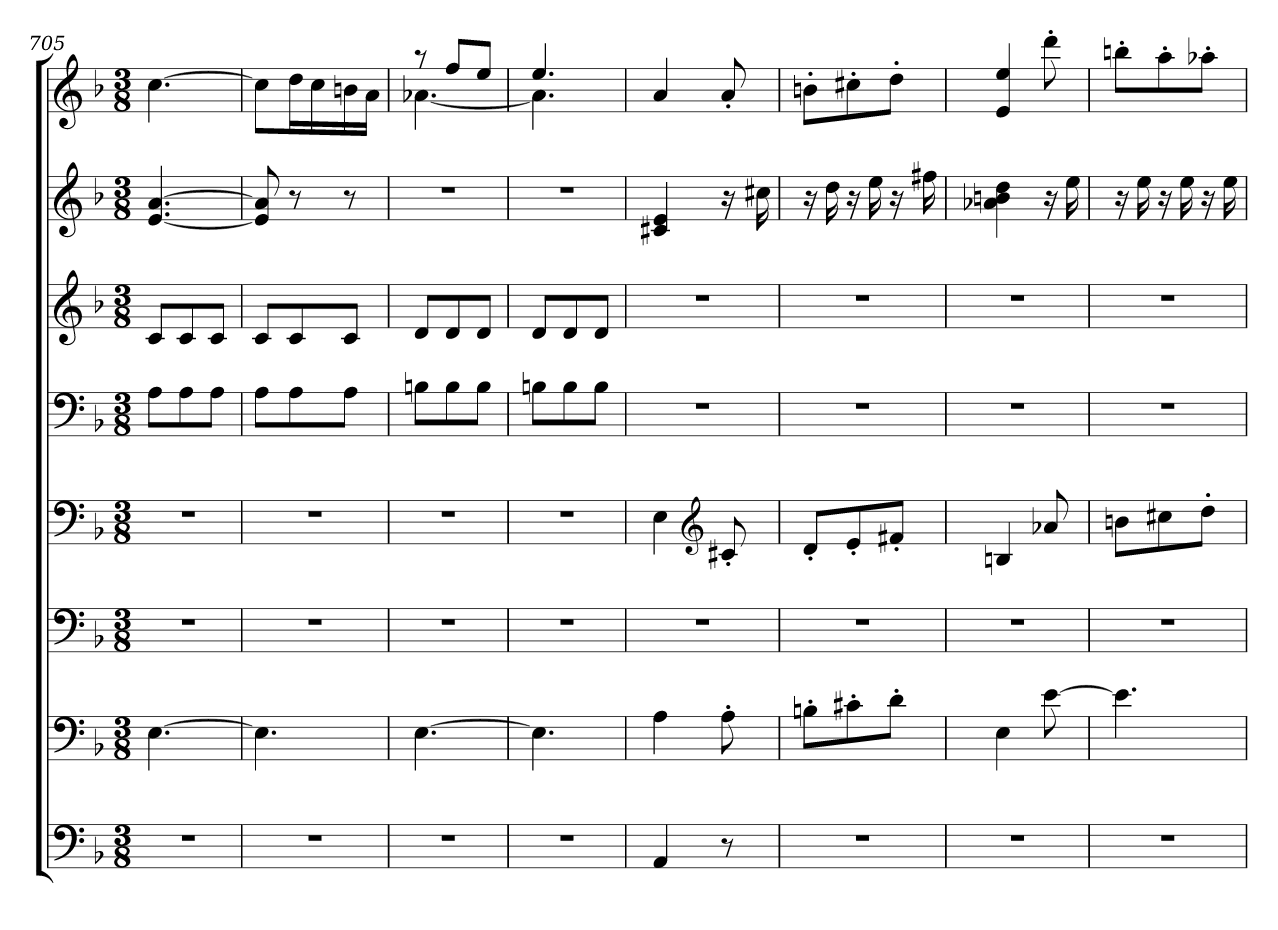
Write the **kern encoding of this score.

**kern	**kern	**kern	**kern	**kern	**kern	**kern	**kern
*part5	*part5	*part4	*part4	*part3	*part3	*part2	*part1
*staff8	*staff7	*staff6	*staff5	*staff4	*staff3	*staff2	*staff1
*clefF4	*clefF4	*clefF4	*clefF4	*clefF4	*clefG2	*clefG2	*clefG2
*k[b-]	*k[b-]	*k[b-]	*k[b-]	*k[b-]	*k[b-]	*k[b-]	*k[b-]
*M3/8	*M3/8	*M3/8	*M3/8	*M3/8	*M3/8	*M3/8	*M3/8
*MM154	*MM154	*MM154	*MM154	*MM154	*MM154	*MM154	*MM154
=705	=705	=705	=705	=705	=705	=705	=705
4.r	[4.E\	4.r	4.r	8A\L	8c/L	[4.e/ [4.a/	[4.cc\
.	.	.	.	8A\	8c/	.	.
.	.	.	.	8A\J	8c/J	.	.
=706	=706	=706	=706	=706	=706	=706	=706
4.r	4.E\]	4.r	4.r	8A\L	8c/L	8e/] 8a/]	8cc\L]
.	.	.	.	8A\	8c/	8r	16dd\L
.	.	.	.	.	.	.	16cc\
.	.	.	.	8A\J	8c/J	8r	16bn\
.	.	.	.	.	.	.	16a\JJ
!!LO:PB:g=z
=707	=707	=707	=707	=707	=707	=707	=707
*	*	*	*	*	*	*	*^
4.r	[4.E\	4.r	4.r	8Bn\L	8d/L	4.r	8r	[4.a-X\
.	.	.	.	8B\	8d/	.	8ff/L	.
.	.	.	.	8B\J	8d/J	.	8ee/J	.
=708	=708	=708	=708	=708	=708	=708	=708	=708
4.r	4.E\]	4.r	4.r	8Bn\L	8d/L	4.r	4.ee/	4.a-\]
.	.	.	.	8B\	8d/	.	.	.
.	.	.	.	8B\J	8d/J	.	.	.
*	*	*	*	*	*	*	*v	*v
=709	=709	=709	=709	=709	=709	=709	=709
*	*	*	*	*	*	*	*MM154
4AA/	4A\	4.r	4E\	4.r	4.r	4c#X/ 4e/	4a/
*	*	*	*clefG2	*	*	*	*
8r	8A'\	.	8c#X'/	.	.	16r	8a'/
.	.	.	.	.	.	16cc#X\	.
=710	=710	=710	=710	=710	=710	=710	=710
4.r	8Bn'\L	4.r	8d'/L	4.r	4.r	16r	8bn'\L
.	.	.	.	.	.	16dd\	.
.	8c#X'\	.	8e'/	.	.	16r	8cc#X'\
.	.	.	.	.	.	16ee\	.
.	8d'\J	.	8f#X'/J	.	.	16r	8dd'\J
.	.	.	.	.	.	16ff#X\	.
=711	=711	=711	=711	=711	=711	=711	=711
*	*	*	*	*	*	*	*MM154
4.r	4E\	4.r	4Bn/	4.r	4.r	4a-X\ 4bn\ 4dd\	4e/ 4ee/
.	[8e\	.	8a-X/	.	.	16r	8ddd'\
.	.	.	.	.	.	16ee\	.
=712	=712	=712	=712	=712	=712	=712	=712
4.r	4.e\]	4.r	8bn\L	4.r	4.r	16r	8bbn'\L
.	.	.	.	.	.	16ee\	.
.	.	.	8cc#X\	.	.	16r	8aa'\
.	.	.	.	.	.	16ee\	.
.	.	.	8dd'\J	.	.	16r	8aa-X'\J
.	.	.	.	.	.	16ee\	.
=	=	=	=	=	=	=	=
*-	*-	*-	*-	*-	*-	*-	*-
